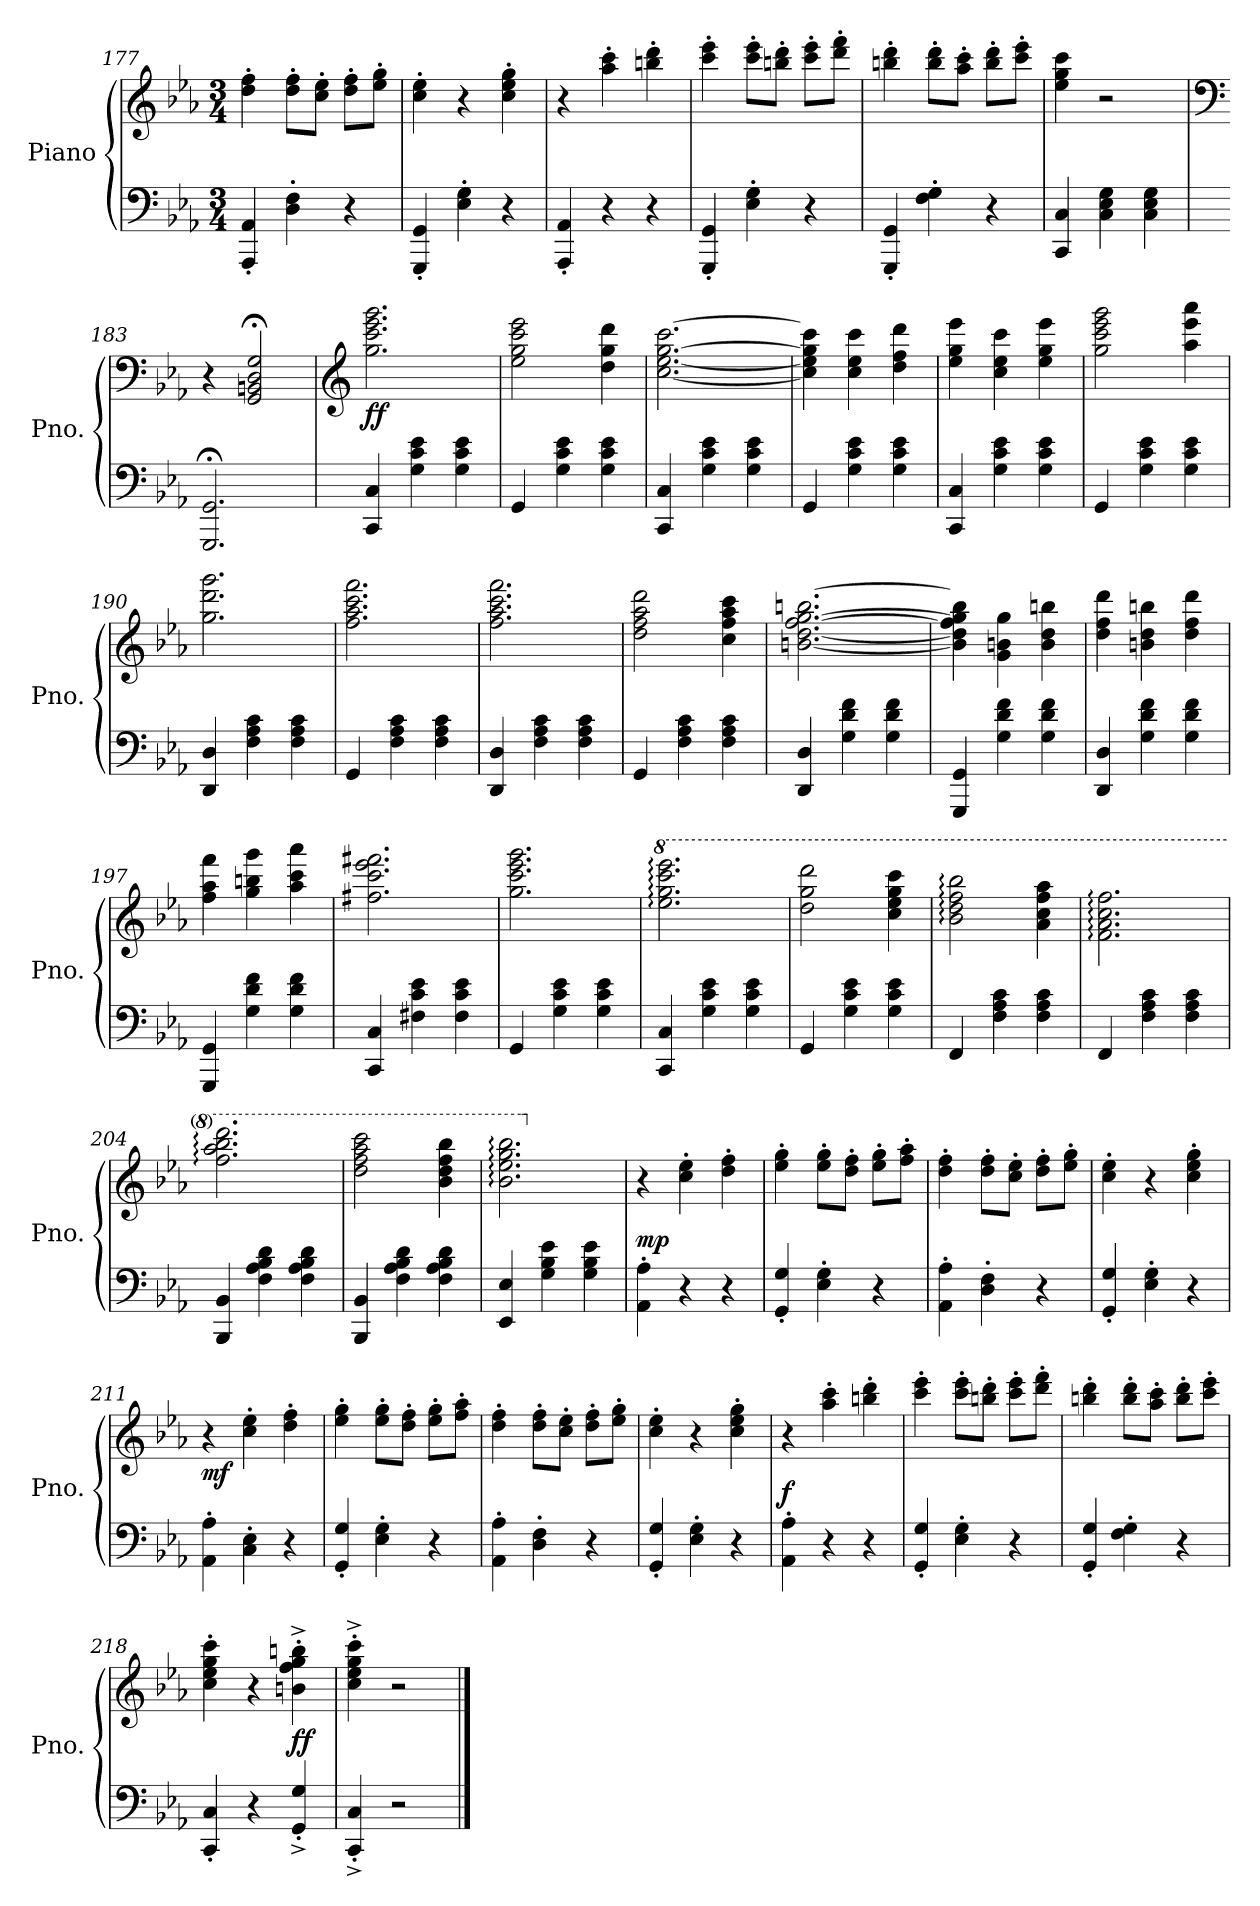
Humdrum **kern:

**kern	**kern	**dynam
*part1	*part1	*part1
*staff2	*staff1	*staff1/2
*I"Piano	*	*
*I'Pno.	*	*
*clefF4	*clefG2	*
*k[b-e-a-]	*k[b-e-a-]	*
*M3/4	*M3/4	*
=177	=177	=177
4AAA-/' 4AA-/'	4dd\' 4ff\'	.
4D\' 4F\'	8dd\' 8ff\'L	.
.	8cc\' 8ee-\'J	.
4r	8dd\' 8ff\'L	.
.	8ee-\' 8gg\'J	.
=178	=178	=178
4GGG/' 4GG/'	4cc\' 4ee-\'	.
4E-\' 4G\'	4r	.
4r	4cc\' 4ee-\' 4gg\'	.
=179	=179	=179
4AAA-/' 4AA-/'	4r	.
4r	4aa-\' 4ccc\'	.
4r	4bbn\' 4ddd\'	.
=180	=180	=180
4GGG/' 4GG/'	4ccc\' 4eee-\'	.
4E-\' 4G\'	8ccc\' 8eee-\'L	.
.	8bbn\' 8ddd\'J	.
4r	8ccc\' 8eee-\'L	.
.	8ddd\' 8fff\'J	.
!!LO:LB:g=z
=181	=181	=181
4GGG/' 4GG/'	4bbn\' 4ddd\'	.
4F\' 4G\'	8bb\' 8ddd\'L	.
.	8aa-\' 8ccc\'J	.
4r	8bb\' 8ddd\'L	.
.	8ccc\' 8eee-\'J	.
=182	=182	=182
4CC/ 4C/	4ee-\ 4gg\ 4ccc\	.
4C\ 4E-\ 4G\	2r	.
4C\ 4E-\ 4G\	.	.
=183	=183	=183
*	*clefF4	*
2.GGG/;< 2.GG/;<	4r	.
.	2GG/;< 2BBn/;< 2D/;< 2G/;<	.
=184	=184	=184
*	*clefG2	*
!	!	!LO:DY:b
4CC/ 4C/	2.gg\ 2.ccc\ 2.eee-\ 2.ggg\	ff
4G\ 4c\ 4e-\	.	.
4G\ 4c\ 4e-\	.	.
=185	=185	=185
4GG/	2ee-\ 2gg\ 2ccc\ 2eee-\	.
4G\ 4c\ 4e-\	.	.
4G\ 4c\ 4e-\	4dd\ 4gg\ 4ddd\	.
!!LO:LB:g=z
=186	=186	=186
4CC/ 4C/	[2.cc\ [2.ee-\ [2.gg\ [2.ccc\	.
4G\ 4c\ 4e-\	.	.
4G\ 4c\ 4e-\	.	.
=187	=187	=187
4GG/	4cc\] 4ee-\] 4gg\] 4ccc\]	.
4G\ 4c\ 4e-\	4cc\ 4ee-\ 4ccc\	.
4G\ 4c\ 4e-\	4dd\ 4ff\ 4ddd\	.
=188	=188	=188
4CC/ 4C/	4ee-\ 4gg\ 4eee-\	.
4G\ 4c\ 4e-\	4cc\ 4ee-\ 4ccc\	.
4G\ 4c\ 4e-\	4ee-\ 4gg\ 4eee-\	.
=189	=189	=189
4GG/	2gg\ 2ccc\ 2eee-\ 2ggg\	.
4G\ 4c\ 4e-\	.	.
4G\ 4c\ 4e-\	4aa-\ 4eee-\ 4aaa-\	.
=190	=190	=190
4DD/ 4D/	2.gg\ 2.ddd\ 2.ggg\	.
4F\ 4A-\ 4c\	.	.
4F\ 4A-\ 4c\	.	.
!!LO:LB:g=z
=191	=191	=191
4GG/	2.ff\ 2.aa-\ 2.ccc\ 2.fff\	.
4F\ 4A-\ 4c\	.	.
4F\ 4A-\ 4c\	.	.
=192	=192	=192
4DD/ 4D/	2.ff\ 2.aa-\ 2.ccc\ 2.fff\	.
4F\ 4A-\ 4c\	.	.
4F\ 4A-\ 4c\	.	.
=193	=193	=193
4GG/	2dd\ 2ff\ 2aa-\ 2ddd\	.
4F\ 4A-\ 4c\	.	.
4F\ 4A-\ 4c\	4cc\ 4ff\ 4aa-\ 4ccc\	.
=194	=194	=194
4DD/ 4D/	[2.bn\ [2.dd\ [2.ff\ [2.gg\ [2.bbn\	.
4G\ 4d\ 4f\	.	.
4G\ 4d\ 4f\	.	.
=195	=195	=195
4GGG/ 4GG/	4b\] 4dd\] 4ff\] 4gg\] 4bb\]	.
4G\ 4d\ 4f\	4g\ 4bn\ 4gg\	.
4G\ 4d\ 4f\	4b\ 4dd\ 4bbn\	.
!!LO:PB:g=z
=196	=196	=196
4DD/ 4D/	4dd\ 4ff\ 4ddd\	.
4G\ 4d\ 4f\	4bn\ 4dd\ 4bbn\	.
4G\ 4d\ 4f\	4dd\ 4ff\ 4ddd\	.
=197	=197	=197
4GGG/ 4GG/	4ff\ 4aa-\ 4fff\	.
4G\ 4d\ 4f\	4gg\ 4bbn\ 4ggg\	.
4G\ 4d\ 4f\	4aa-\ 4ccc\ 4aaa-\	.
=198	=198	=198
4CC/ 4C/	2.ff#X\ 2.ccc\ 2.eee-\ 2.fff#X\	.
4F#X\ 4c\ 4e-\	.	.
4F#\ 4c\ 4e-\	.	.
=199	=199	=199
4GG/	2.gg\ 2.ccc\ 2.eee-\ 2.ggg\	.
4G\ 4c\ 4e-\	.	.
4G\ 4c\ 4e-\	.	.
=200	=200	=200
*	*8va	*
4CC/ 4C/	2.eee-\: 2.ggg\: 2.cccc\: 2.eeee-\:	.
4G\ 4c\ 4e-\	.	.
4G\ 4c\ 4e-\	.	.
!!LO:LB:g=z
=201	=201	=201
4GG/	2ddd\ 2ggg\ 2dddd\	.
4G\ 4c\ 4e-\	.	.
4G\ 4c\ 4e-\	4ccc\ 4eee-\ 4ggg\ 4cccc\	.
=202	=202	=202
4FF/	2bb-\: 2ddd\: 2fff\: 2bbb-\:	.
4F\ 4A-\ 4c\	.	.
4F\ 4A-\ 4c\	4aa-\ 4ccc\ 4fff\ 4aaa-\	.
=203	=203	=203
4FF/	2.ff\: 2.aa-\: 2.ccc\: 2.fff\:	.
4F\ 4A-\ 4c\	.	.
4F\ 4A-\ 4c\	.	.
=204	=204	=204
4BBB-/ 4BB-/	2.fff\: 2.aaa-\: 2.bbb-\: 2.dddd\:	.
4F\ 4A-\ 4B-\ 4d\	.	.
4F\ 4A-\ 4B-\ 4d\	.	.
=205	=205	=205
4BBB-/ 4BB-/	2ddd\ 2fff\ 2aaa-\ 2cccc\	.
4F\ 4A-\ 4B-\ 4d\	.	.
4F\ 4A-\ 4B-\ 4d\	4bb-\ 4ddd\ 4fff\ 4bbb-\	.
!!LO:LB:g=z
=206	=206	=206
4EE-/ 4E-/	2.bb-\: 2.eee-\: 2.ggg\: 2.bbb-\:	.
4G\ 4B-\ 4e-\	.	.
4G\ 4B-\ 4e-\	.	.
=207	=207	=207
*	*X8va	*
!	!	!LO:DY:a=2
4AA-\' 4A-\'	4r	mp
4r	4cc\' 4ee-\'	.
4r	4dd\' 4ff\'	.
=208	=208	=208
4GG/' 4G/'	4ee-\' 4gg\'	.
4E-\' 4G\'	8ee-\' 8gg\'L	.
.	8dd\' 8ff\'J	.
4r	8ee-\' 8gg\'L	.
.	8ff\' 8aa-\'J	.
=209	=209	=209
4AA-\' 4A-\'	4dd\' 4ff\'	.
4D\' 4F\'	8dd\' 8ff\'L	.
.	8cc\' 8ee-\'J	.
4r	8dd\' 8ff\'L	.
.	8ee-\' 8gg\'J	.
=210	=210	=210
4GG/' 4G/'	4cc\' 4ee-\'	.
4E-\' 4G\'	4r	.
4r	4cc\' 4ee-\' 4gg\'	.
!!LO:LB:g=z
=211	=211	=211
!	!	!LO:DY:b
4AA-\' 4A-\'	4r	mf
4C\' 4E-\'	4cc\' 4ee-\'	.
4r	4dd\' 4ff\'	.
=212	=212	=212
4GG/' 4G/'	4ee-\' 4gg\'	.
4E-\' 4G\'	8ee-\' 8gg\'L	.
.	8dd\' 8ff\'J	.
4r	8ee-\' 8gg\'L	.
.	8ff\' 8aa-\'J	.
=213	=213	=213
4AA-\' 4A-\'	4dd\' 4ff\'	.
4D\' 4F\'	8dd\' 8ff\'L	.
.	8cc\' 8ee-\'J	.
4r	8dd\' 8ff\'L	.
.	8ee-\' 8gg\'J	.
=214	=214	=214
4GG/' 4G/'	4cc\' 4ee-\'	.
4E-\' 4G\'	4r	.
4r	4cc\' 4ee-\' 4gg\'	.
=215	=215	=215
!	!	!LO:DY:a=2
4AA-\' 4A-\'	4r	f
4r	4aa-\' 4ccc\'	.
4r	4bbn\' 4ddd\'	.
!!LO:LB:g=z
=216	=216	=216
4GG/' 4G/'	4ccc\' 4eee-\'	.
4E-\' 4G\'	8ccc\' 8eee-\'L	.
.	8bbn\' 8ddd\'J	.
4r	8ccc\' 8eee-\'L	.
.	8ddd\' 8fff\'J	.
=217	=217	=217
4GG/' 4G/'	4bbn\' 4ddd\'	.
4F\' 4G\'	8bb\' 8ddd\'L	.
.	8aa-\' 8ccc\'J	.
4r	8bb\' 8ddd\'L	.
.	8ccc\' 8eee-\'J	.
=218	=218	=218
4CC/' 4C/'	4cc\' 4ee-\' 4gg\' 4ccc\'	.
4r	4r	.
!	!	!LO:DY:b
4GG/'^ 4G/'^	4bn\'^ 4ff\'^ 4gg\'^ 4bbn\'^	ff
=219	=219	=219
4CC/'^ 4C/'^	4cc\'^ 4ee-\'^ 4gg\'^ 4ccc\'^	.
2r	2r	.
==	==	==
*-	*-	*-
